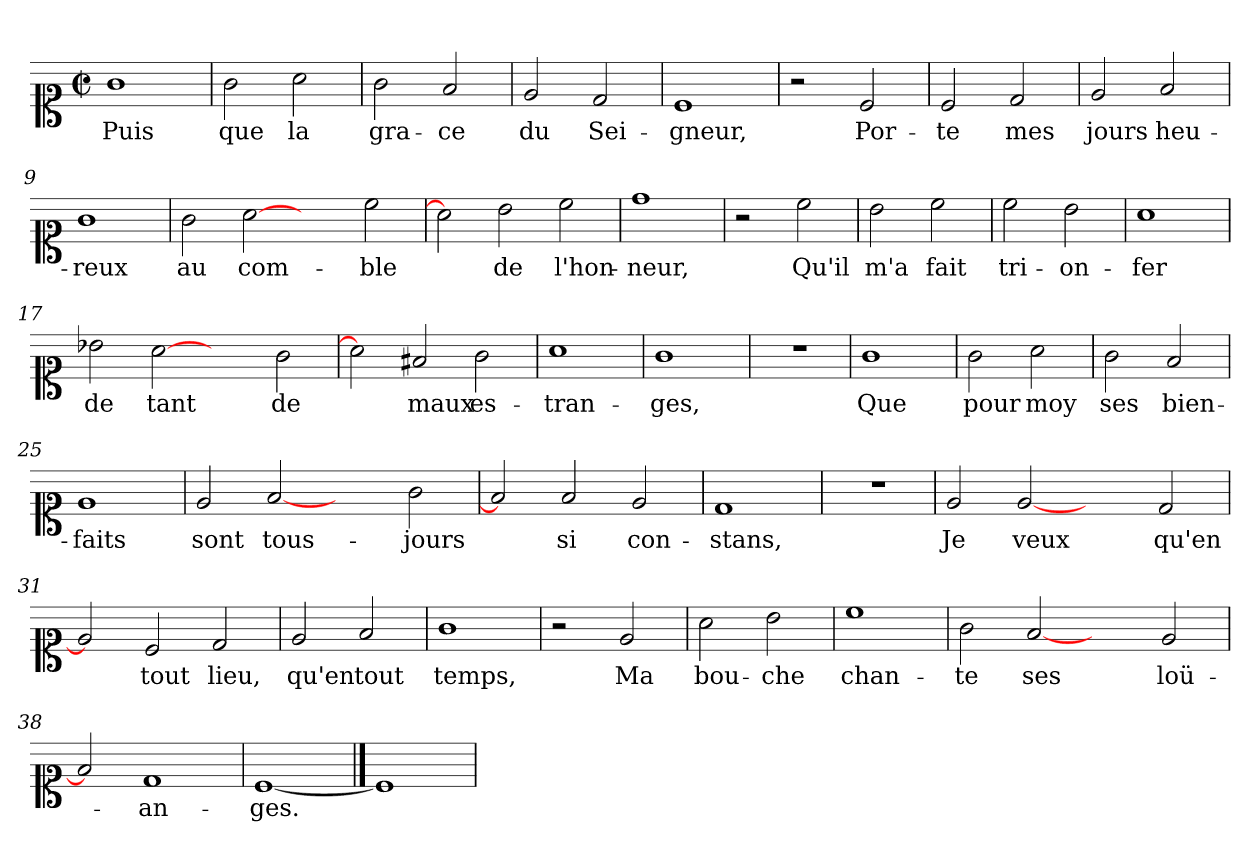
**kern	**text
*part1	*part1
*staff1	*staff1
*clefC1	*
*k[]	*
*C:	*
*M2/2	*
*met(c|)	*
=1	=1
1g	Puis
=2	=2
2g\	que
2a\	la
=3	=3
2g\	gra-
2f/	-ce
=4	=4
2e/	du
2d/	Sei-
=5	=5
1c	-gneur,
=6	=6
2r	.
2c/	Por-
=7	=7
2c/	-te
2d/	mes
!!LO:LB:g=z
=8	=8
2e/	jours
2f/	heu-
=9	=9
1g	-reux
=10	=10
2g\	au
[2a	com-
2ryy	.
2cc\	-ble
=11	=11
2a]	.
2b\	de
2cc\	l'hon-
=12	=12
1dd	-neur,
=13	=13
2r	.
2cc\	Qu'il
=14	=14
2b\	m'a
2cc\	fait
!!LO:LB:g=z
=15	=15
2cc\	tri-
2b\	-on-
=16	=16
1a	-fer
=17	=17
2b-X\	de
[2a	tant
2ryy	.
2g\	de
=18	=18
2a]	.
2f#X/	maux
2g\	es-
=19	=19
1a	-tran-
=20	=20
1g	-ges,
=21	=21
1r	.
!!LO:LB:g=z
=22	=22
1g	Que
=23	=23
2g\	pour
2a\	moy
=24	=24
2g\	ses
2f/	bien-
=25	=25
1e	-faits
=26	=26
2e/	sont
[2f	tous-
2ryy	.
2g\	-jours
=27	=27
2f]	.
2f/	si
2e/	con-
=28	=28
1d	-stans,
!!LO:LB:g=z
=29	=29
1r	.
=30	=30
2e/	Je
[2e	veux
2ryy	.
2d/	qu'en
=31	=31
2e]	.
2c/	tout
2d/	lieu,
=32	=32
2e/	qu'en
2f/	tout
=33	=33
1g	temps,
=34	=34
2r	.
2e/	Ma
=35	=35
2a\	bou-
2b\	-che
!!LO:LB:g=z
=36	=36
1cc	chan-
=37	=37
2g\	-te
[2f	ses
2ryy	.
2e/	loü-
=38	=38
2f]	.
1d	-an-
=39	=39
[1c	-ges.
==40	==40
1c]	.
=	=
*-	*-
